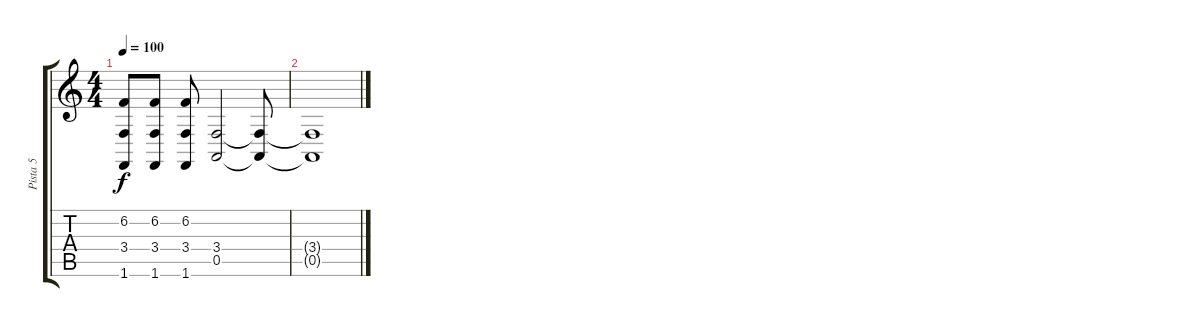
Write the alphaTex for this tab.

\track ("Pista 5" "Pista 5") {instrument synthstrings1}
\staff {score tabs}
\tuning (E4 B3 G3 D3 A2 E2) {hide}
\ts (4 4)
\tempo 100
\clef g2
\ks c
(6.2 3.4 1.6).8{dy f} (6.2 3.4 1.6).8 (6.2 3.4 1.6).8 (3.4 0.5).2 (3.4{t} 0.5{t}).8 |
(3.4{t} 0.5{t}).1
